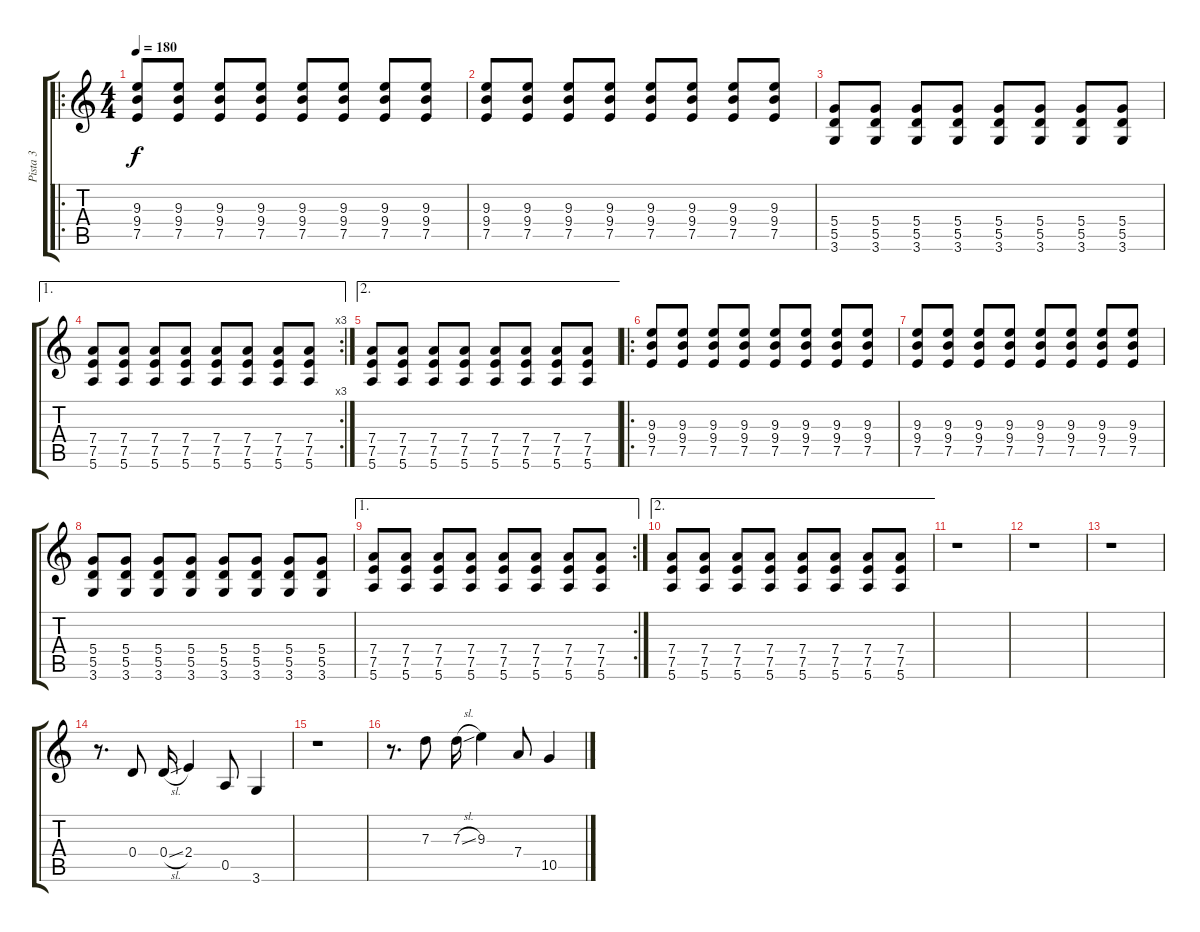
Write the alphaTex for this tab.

\track ("Pista 3" "Pista 3") {instrument distortionguitar}
\staff {score tabs}
\tuning (E4 B3 G3 D3 A2 E2) {hide}
\ro
\ts (4 4)
\tempo 180
\clef g2
\ks c
(9.3 9.4 7.5).8{dy f} (9.3 9.4 7.5).8 (9.3 9.4 7.5).8 (9.3 9.4 7.5).8 (9.3 9.4 7.5).8 (9.3 9.4 7.5).8 (9.3 9.4 7.5).8 (9.3 9.4 7.5).8 |
(9.3 9.4 7.5).8 (9.3 9.4 7.5).8 (9.3 9.4 7.5).8 (9.3 9.4 7.5).8 (9.3 9.4 7.5).8 (9.3 9.4 7.5).8 (9.3 9.4 7.5).8 (9.3 9.4 7.5).8 |
(5.4 5.5 3.6).8 (5.4 5.5 3.6).8 (5.4 5.5 3.6).8 (5.4 5.5 3.6).8 (5.4 5.5 3.6).8 (5.4 5.5 3.6).8 (5.4 5.5 3.6).8 (5.4 5.5 3.6).8 |
\ae 1
\rc 3
(7.4 7.5 5.6).8 (7.4 7.5 5.6).8 (7.4 7.5 5.6).8 (7.4 7.5 5.6).8 (7.4 7.5 5.6).8 (7.4 7.5 5.6).8 (7.4 7.5 5.6).8 (7.4 7.5 5.6).8 |
\ae 2
(7.4 7.5 5.6).8 (7.4 7.5 5.6).8 (7.4 7.5 5.6).8 (7.4 7.5 5.6).8 (7.4 7.5 5.6).8 (7.4 7.5 5.6).8 (7.4 7.5 5.6).8 (7.4 7.5 5.6).8 |
\ro
(9.3 9.4 7.5).8 (9.3 9.4 7.5).8 (9.3 9.4 7.5).8 (9.3 9.4 7.5).8 (9.3 9.4 7.5).8 (9.3 9.4 7.5).8 (9.3 9.4 7.5).8 (9.3 9.4 7.5).8 |
(9.3 9.4 7.5).8 (9.3 9.4 7.5).8 (9.3 9.4 7.5).8 (9.3 9.4 7.5).8 (9.3 9.4 7.5).8 (9.3 9.4 7.5).8 (9.3 9.4 7.5).8 (9.3 9.4 7.5).8 |
(5.4 5.5 3.6).8 (5.4 5.5 3.6).8 (5.4 5.5 3.6).8 (5.4 5.5 3.6).8 (5.4 5.5 3.6).8 (5.4 5.5 3.6).8 (5.4 5.5 3.6).8 (5.4 5.5 3.6).8 |
\ae 1
\rc 2
(7.4 7.5 5.6).8 (7.4 7.5 5.6).8 (7.4 7.5 5.6).8 (7.4 7.5 5.6).8 (7.4 7.5 5.6).8 (7.4 7.5 5.6).8 (7.4 7.5 5.6).8 (7.4 7.5 5.6).8 |
\ae 2
(7.4 7.5 5.6).8 (7.4 7.5 5.6).8 (7.4 7.5 5.6).8 (7.4 7.5 5.6).8 (7.4 7.5 5.6).8 (7.4 7.5 5.6).8 (7.4 7.5 5.6).8 (7.4 7.5 5.6).8 |
r.1 |
r.1 |
r.1 |
r.8{d} 0.4.8 0.4{sl}.16 2.4.4 0.5.8 3.6.4 |
r.1 |
r.8{d} 7.3.8 7.3{sl}.16 9.3.4 7.4.8 10.5.4
